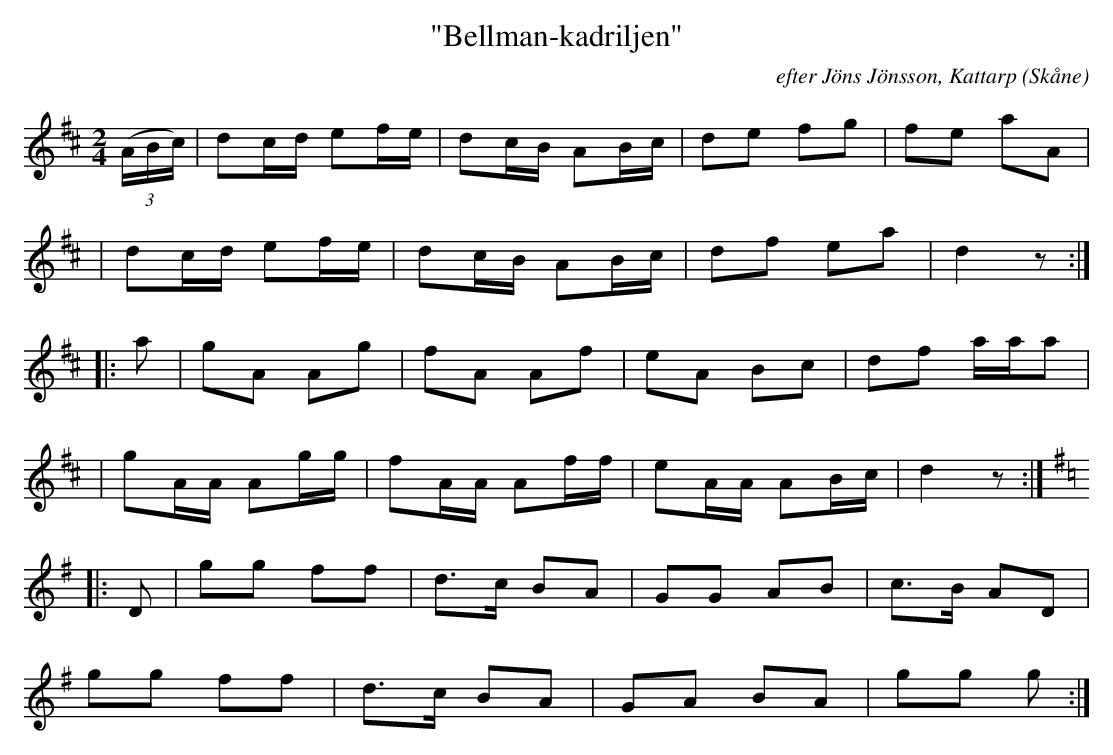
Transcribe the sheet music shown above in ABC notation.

X:1
T:"Bellman-kadriljen"
C:efter Jöns Jönsson, Kattarp
O:Skåne
M:2/4
L:1/8
K:D
((3A/B/c/) | dc/d/ ef/e/ | dc/B/ AB/c/ | de fg | fe aA |
| dc/d/ ef/e/ | dc/B/ AB/c/ | df ea | d2 z :|
|: a | gA Ag | fA Af | eA Bc | df a/a/a |
| gA/A/ Ag/g/ | fA/A/ Af/f/ | eA/A/ AB/c/ | d2 z :|
[K:G]|: D | gg ff | d>c BA | GG AB | c>B AD |
 gg ff | d>c BA | GA BA | gg g :|
